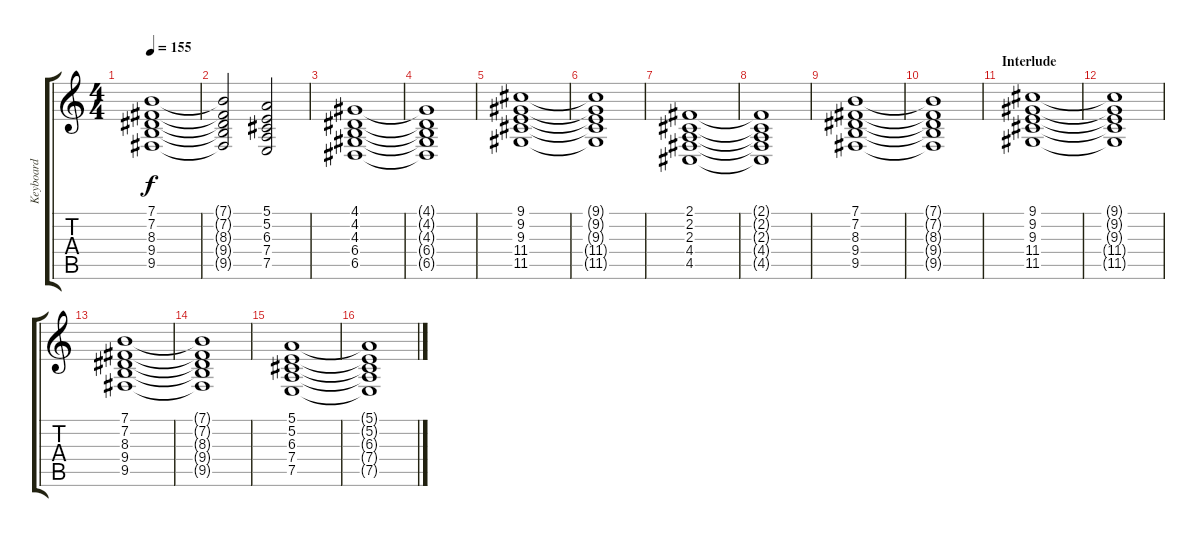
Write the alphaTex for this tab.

\track ("Keyboard" "Keyboard") {instrument stringensemble1}
\staff {score tabs}
\tuning (E4 B3 G3 D3 A2 E2) {hide}
\ts (4 4)
\tempo 155
\clef g2
\ks c
(7.1 7.2 8.3 9.4 9.5).1{dy f} |
(7.1{t} 7.2{t} 8.3{t} 9.4{t} 9.5{t}).2 (5.1 5.2 6.3 7.4 7.5).2 |
(4.1 4.2 4.3 6.4 6.5).1 |
(4.1{t} 4.2{t} 4.3{t} 6.4{t} 6.5{t}).1 |
(9.1 9.2 9.3 11.4 11.5).1 |
(9.1{t} 9.2{t} 9.3{t} 11.4{t} 11.5{t}).1 |
(2.1 2.2 2.3 4.4 4.5).1 |
(2.1{t} 2.2{t} 2.3{t} 4.4{t} 4.5{t}).1 |
(7.1 7.2 8.3 9.4 9.5).1 |
(7.1{t} 7.2{t} 8.3{t} 9.4{t} 9.5{t}).1 |
\section ("" "Interlude")
(9.1 9.2 9.3 11.4 11.5).1 |
(9.1{t} 9.2{t} 9.3{t} 11.4{t} 11.5{t}).1 |
(7.1 7.2 8.3 9.4 9.5).1 |
(7.1{t} 7.2{t} 8.3{t} 9.4{t} 9.5{t}).1 |
(5.1 5.2 6.3 7.4 7.5).1 |
(5.1{t} 5.2{t} 6.3{t} 7.4{t} 7.5{t}).1
